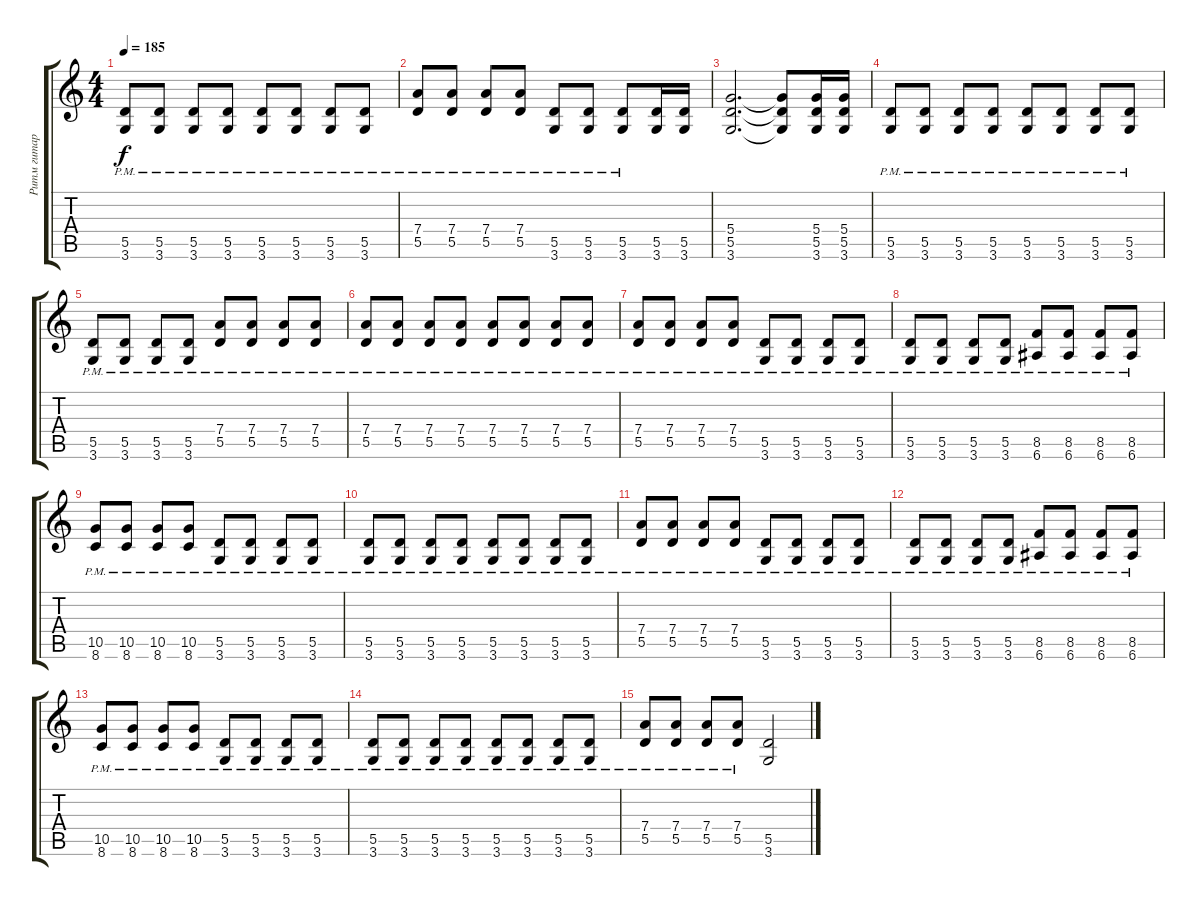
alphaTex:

\track ("Ритм гитара " "Ритм гитар") {instrument distortionguitar}
\staff {score tabs}
\tuning (E4 B3 G3 D3 A2 E2) {hide}
\ts (4 4)
\tempo 185
\clef g2
\ks c
(5.5{pm} 3.6{pm}).8{dy f} (5.5{pm} 3.6{pm}).8 (5.5{pm} 3.6{pm}).8 (5.5{pm} 3.6{pm}).8 (5.5{pm} 3.6{pm}).8 (5.5{pm} 3.6{pm}).8 (5.5{pm} 3.6{pm}).8 (5.5{pm} 3.6{pm}).8 |
(7.4{pm} 5.5{pm}).8 (7.4{pm} 5.5{pm}).8 (7.4{pm} 5.5{pm}).8 (7.4{pm} 5.5{pm}).8 (5.5{pm} 3.6{pm}).8 (5.5{pm} 3.6{pm}).8 (5.5{pm} 3.6{pm}).8 (5.5 3.6).16 (5.5 3.6).16 |
(5.4 5.5 3.6).2{d} (5.4{t} 5.5{t} 3.6{t}).8 (5.4 5.5 3.6).16 (5.4 5.5 3.6).16 |
(5.5{pm} 3.6{pm}).8 (5.5{pm} 3.6{pm}).8 (5.5{pm} 3.6{pm}).8 (5.5{pm} 3.6{pm}).8 (5.5{pm} 3.6{pm}).8 (5.5{pm} 3.6{pm}).8 (5.5{pm} 3.6{pm}).8 (5.5{pm} 3.6{pm}).8 |
(5.5{pm} 3.6{pm}).8 (5.5{pm} 3.6{pm}).8 (5.5{pm} 3.6{pm}).8 (5.5{pm} 3.6{pm}).8 (7.4{pm} 5.5{pm}).8 (7.4{pm} 5.5{pm}).8 (7.4{pm} 5.5{pm}).8 (7.4{pm} 5.5{pm}).8 |
(7.4{pm} 5.5{pm}).8 (7.4{pm} 5.5{pm}).8 (7.4{pm} 5.5{pm}).8 (7.4{pm} 5.5{pm}).8 (7.4{pm} 5.5{pm}).8 (7.4{pm} 5.5{pm}).8 (7.4{pm} 5.5{pm}).8 (7.4{pm} 5.5{pm}).8 |
(7.4{pm} 5.5{pm}).8 (7.4{pm} 5.5{pm}).8 (7.4{pm} 5.5{pm}).8 (7.4{pm} 5.5{pm}).8 (5.5{pm} 3.6{pm}).8 (5.5{pm} 3.6{pm}).8 (5.5{pm} 3.6{pm}).8 (5.5{pm} 3.6{pm}).8 |
(5.5{pm} 3.6{pm}).8 (5.5{pm} 3.6{pm}).8 (5.5{pm} 3.6{pm}).8 (5.5{pm} 3.6{pm}).8 (8.5{pm} 6.6{pm}).8 (8.5{pm} 6.6{pm}).8 (8.5{pm} 6.6{pm}).8 (8.5{pm} 6.6{pm}).8 |
(10.5{pm} 8.6{pm}).8 (10.5{pm} 8.6{pm}).8 (10.5{pm} 8.6{pm}).8 (10.5{pm} 8.6{pm}).8 (5.5{pm} 3.6{pm}).8 (5.5{pm} 3.6{pm}).8 (5.5{pm} 3.6{pm}).8 (5.5{pm} 3.6{pm}).8 |
(5.5{pm} 3.6{pm}).8 (5.5{pm} 3.6{pm}).8 (5.5{pm} 3.6{pm}).8 (5.5{pm} 3.6{pm}).8 (5.5{pm} 3.6{pm}).8 (5.5{pm} 3.6{pm}).8 (5.5{pm} 3.6{pm}).8 (5.5{pm} 3.6{pm}).8 |
(7.4{pm} 5.5{pm}).8 (7.4{pm} 5.5{pm}).8 (7.4{pm} 5.5{pm}).8 (7.4{pm} 5.5{pm}).8 (5.5{pm} 3.6{pm}).8 (5.5{pm} 3.6{pm}).8 (5.5{pm} 3.6{pm}).8 (5.5{pm} 3.6{pm}).8 |
(5.5{pm} 3.6{pm}).8 (5.5{pm} 3.6{pm}).8 (5.5{pm} 3.6{pm}).8 (5.5{pm} 3.6{pm}).8 (8.5{pm} 6.6{pm}).8 (8.5{pm} 6.6{pm}).8 (8.5{pm} 6.6{pm}).8 (8.5{pm} 6.6{pm}).8 |
(10.5{pm} 8.6{pm}).8 (10.5{pm} 8.6{pm}).8 (10.5{pm} 8.6{pm}).8 (10.5{pm} 8.6{pm}).8 (5.5{pm} 3.6{pm}).8 (5.5{pm} 3.6{pm}).8 (5.5{pm} 3.6{pm}).8 (5.5{pm} 3.6{pm}).8 |
(5.5{pm} 3.6{pm}).8 (5.5{pm} 3.6{pm}).8 (5.5{pm} 3.6{pm}).8 (5.5{pm} 3.6{pm}).8 (5.5{pm} 3.6{pm}).8 (5.5{pm} 3.6{pm}).8 (5.5{pm} 3.6{pm}).8 (5.5{pm} 3.6{pm}).8 |
(7.4{pm} 5.5{pm}).8 (7.4{pm} 5.5{pm}).8 (7.4{pm} 5.5{pm}).8 (7.4{pm} 5.5{pm}).8 (5.5 3.6).2
